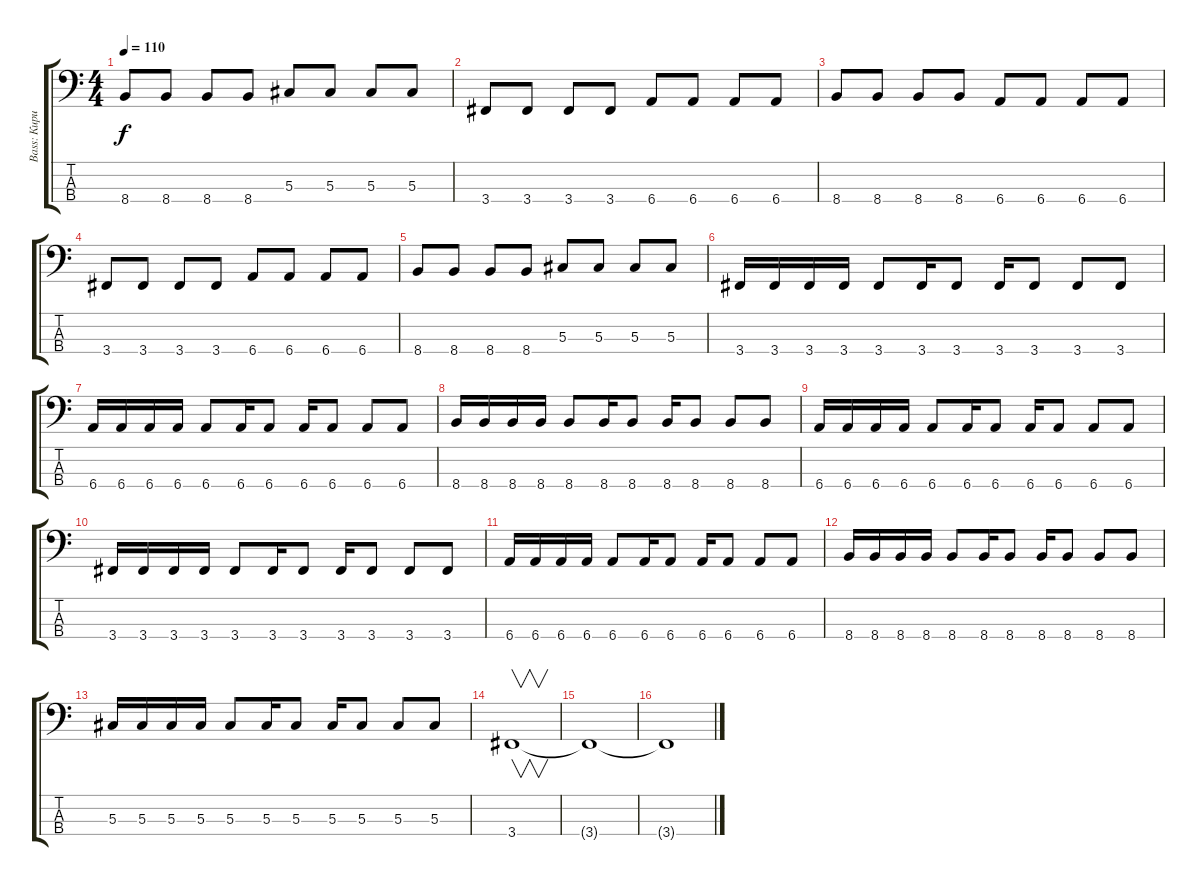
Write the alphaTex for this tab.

\track ("Bass: Кирилл" "Bass: Кири") {instrument electricbassfinger}
\staff {score tabs}
\tuning (Gb2 Db2 Ab1 Eb1) {hide}
\ts (4 4)
\tempo 110
\clef f4
\ks c
8.4.8{dy f} 8.4.8 8.4.8 8.4.8 5.3.8 5.3.8 5.3.8 5.3.8 |
3.4.8 3.4.8 3.4.8 3.4.8 6.4.8 6.4.8 6.4.8 6.4.8 |
8.4.8 8.4.8 8.4.8 8.4.8 6.4.8 6.4.8 6.4.8 6.4.8 |
3.4.8 3.4.8 3.4.8 3.4.8 6.4.8 6.4.8 6.4.8 6.4.8 |
8.4.8 8.4.8 8.4.8 8.4.8 5.3.8 5.3.8 5.3.8 5.3.8 |
3.4.16 3.4.16 3.4.16 3.4.16 3.4.8 3.4.16 3.4.8 3.4.16 3.4.8 3.4.8 3.4.8 |
6.4.16 6.4.16 6.4.16 6.4.16 6.4.8 6.4.16 6.4.8 6.4.16 6.4.8 6.4.8 6.4.8 |
8.4.16 8.4.16 8.4.16 8.4.16 8.4.8 8.4.16 8.4.8 8.4.16 8.4.8 8.4.8 8.4.8 |
6.4.16 6.4.16 6.4.16 6.4.16 6.4.8 6.4.16 6.4.8 6.4.16 6.4.8 6.4.8 6.4.8 |
3.4.16 3.4.16 3.4.16 3.4.16 3.4.8 3.4.16 3.4.8 3.4.16 3.4.8 3.4.8 3.4.8 |
6.4.16 6.4.16 6.4.16 6.4.16 6.4.8 6.4.16 6.4.8 6.4.16 6.4.8 6.4.8 6.4.8 |
8.4.16 8.4.16 8.4.16 8.4.16 8.4.8 8.4.16 8.4.8 8.4.16 8.4.8 8.4.8 8.4.8 |
5.3.16 5.3.16 5.3.16 5.3.16 5.3.8 5.3.16 5.3.8 5.3.16 5.3.8 5.3.8 5.3.8 |
3.4.1{v volume 0} |
3.4{t}.1 |
3.4{t}.1
